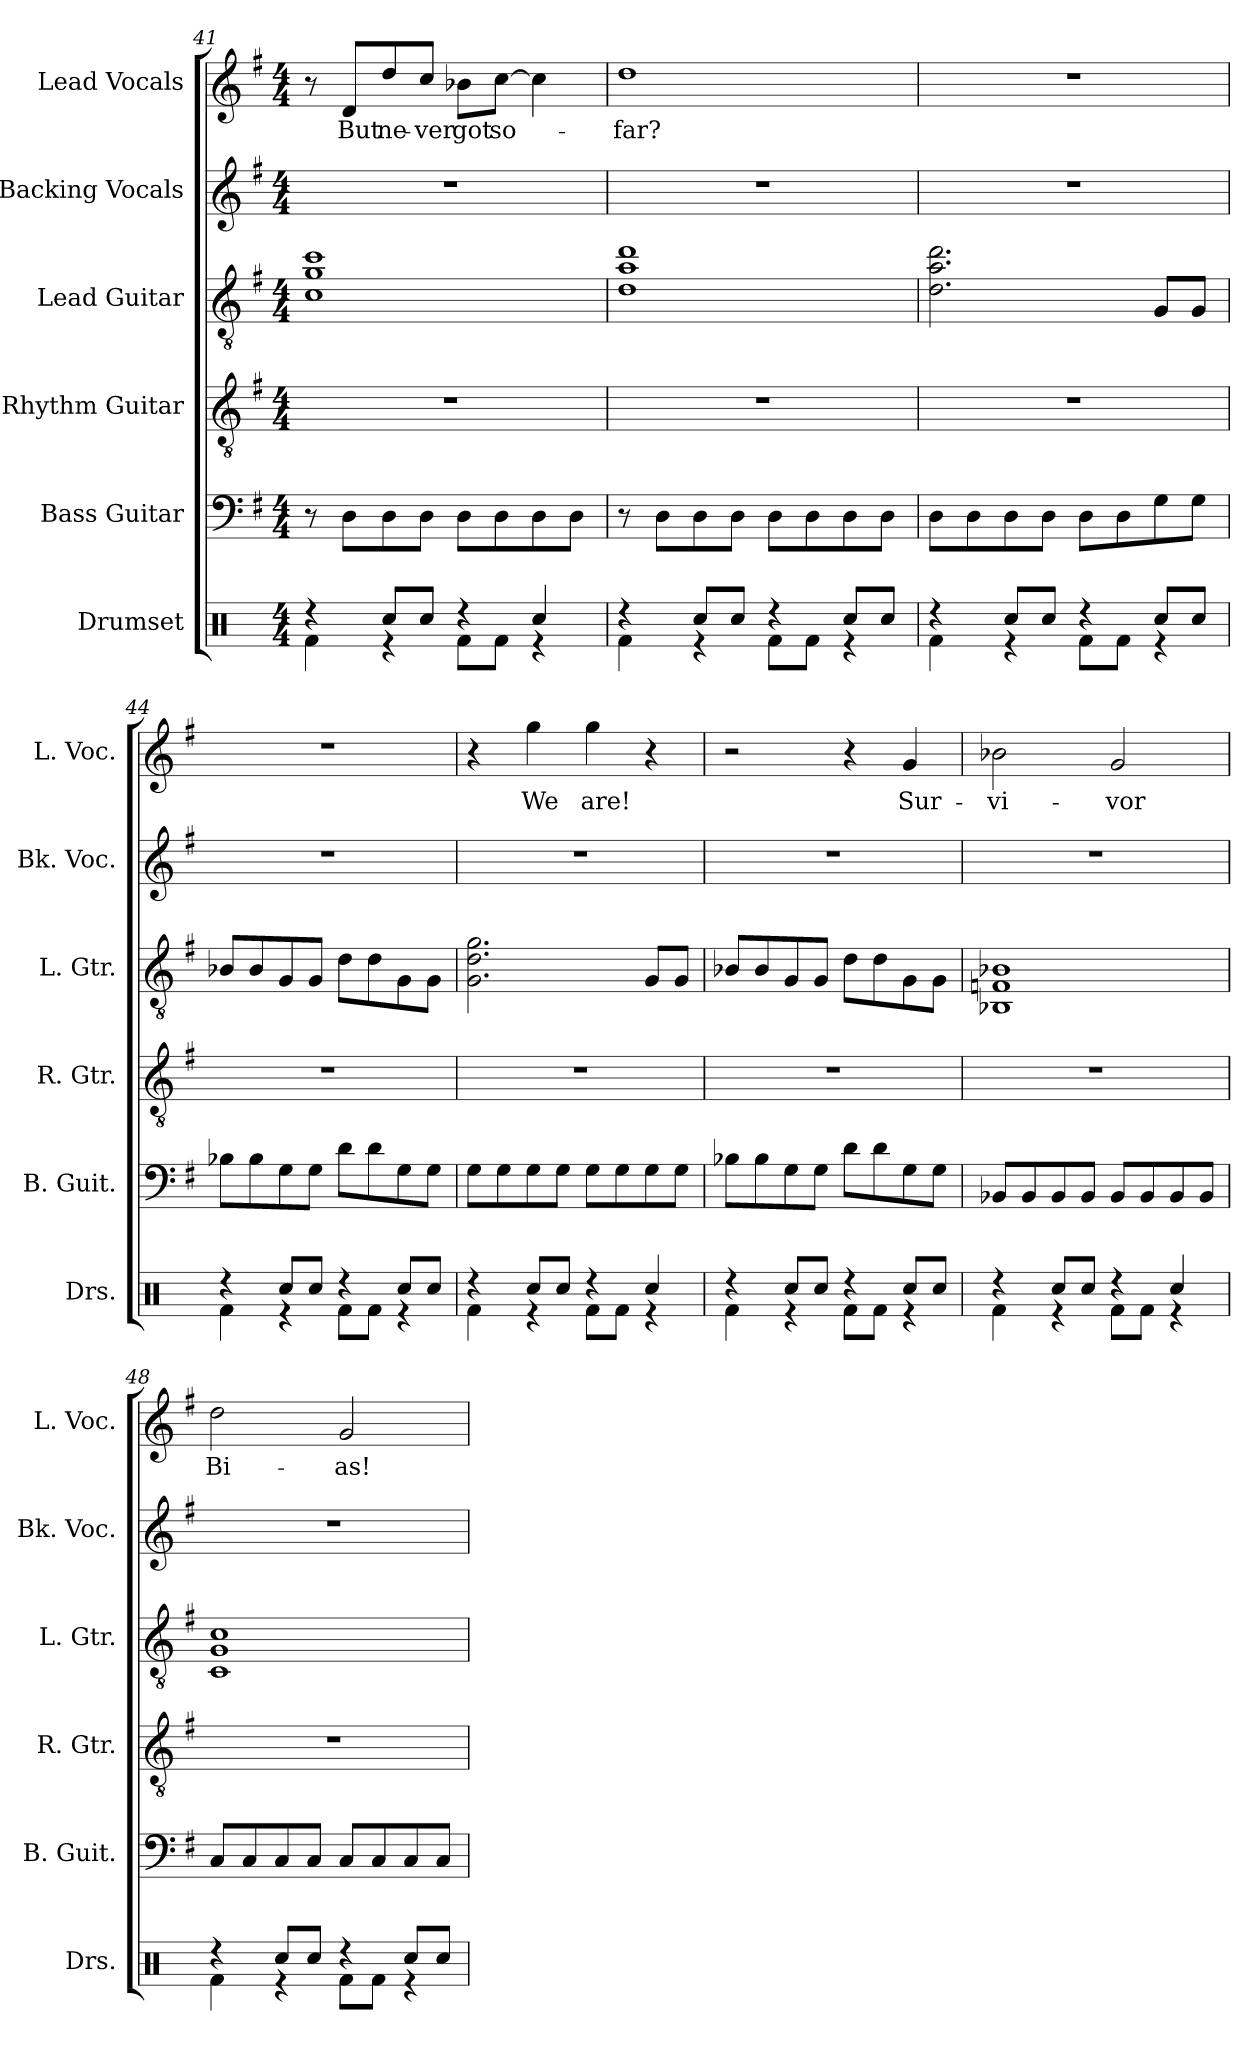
**kern	**kern	**kern	**kern	**kern	**kern	**text
*part6	*part5	*part4	*part3	*part2	*part1	*part1
*staff6	*staff5	*staff4	*staff3	*staff2	*staff1	*staff1
*I"Drumset	*I"Bass Guitar	*I"Rhythm Guitar	*I"Lead Guitar	*I"Backing Vocals	*I"Lead Vocals	*
*I'Drs.	*I'B. Guit.	*I'R. Gtr.	*I'L. Gtr.	*I'Bk. Voc.	*I'L. Voc.	*
!!LO:PB:g=z
*clefX	*clefF4	*clefGv2	*clefGv2	*clefG2	*clefG2	*
*	*ITrd7c12	*	*	*	*	*
*k[]	*k[f#]	*k[f#]	*k[f#]	*k[f#]	*k[f#]	*
*M4/4	*M4/4	*M4/4	*M4/4	*M4/4	*M4/4	*
=41	=41	=41	=41	=41	=41	=41
*^	*	*	*	*	*	*
4r	4Rf\	8r	1r	1c 1g 1cc	1r	8r	.
!	!	!	!	!	!	!	!LO:LY:b
.	.	8DD\L	.	.	.	8d/L	But
!	!	!	!	!	!	!	!LO:LY:b
8Rcc/L	4r	8DD\	.	.	.	8dd/	ne-
!	!	!	!	!	!	!	!LO:LY:b
8Rcc/J	.	8DD\J	.	.	.	8cc/J	-ver
!	!	!	!	!	!	!	!LO:LY:b
4r	8Rf\L	8DD\L	.	.	.	8b-X\L	got
!	!	!	!	!	!	!	!LO:LY:b
.	8Rf\J	8DD\	.	.	.	[8cc\J	so-
4Rcc/	4r	8DD\	.	.	.	4cc\]	.
.	.	8DD\J	.	.	.	.	.
=42	=42	=42	=42	=42	=42	=42	=42
!	!	!	!	!	!	!	!LO:LY:b
4r	4Rf\	8r	1r	1d 1a 1dd	1r	1dd	-far?
.	.	8DD\L	.	.	.	.	.
8Rcc/L	4r	8DD\	.	.	.	.	.
8Rcc/J	.	8DD\J	.	.	.	.	.
4r	8Rf\L	8DD\L	.	.	.	.	.
.	8Rf\J	8DD\	.	.	.	.	.
8Rcc/L	4r	8DD\	.	.	.	.	.
8Rcc/J	.	8DD\J	.	.	.	.	.
=43	=43	=43	=43	=43	=43	=43	=43
4r	4Rf\	8DD\L	1r	2.d\ 2.a\ 2.dd\	1r	1r	.
.	.	8DD\	.	.	.	.	.
8Rcc/L	4r	8DD\	.	.	.	.	.
8Rcc/J	.	8DD\J	.	.	.	.	.
4r	8Rf\L	8DD\L	.	.	.	.	.
.	8Rf\J	8DD\	.	.	.	.	.
8Rcc/L	4r	8GG\	.	8G/L	.	.	.
8Rcc/J	.	8GG\J	.	8G/J	.	.	.
=44	=44	=44	=44	=44	=44	=44	=44
4r	4Rf\	8BB-X\L	1r	8B-X/L	1r	1r	.
.	.	8BB-\	.	8B-/	.	.	.
8Rcc/L	4r	8GG\	.	8G/	.	.	.
8Rcc/J	.	8GG\J	.	8G/J	.	.	.
4r	8Rf\L	8D\L	.	8d\L	.	.	.
.	8Rf\J	8D\	.	8d\	.	.	.
8Rcc/L	4r	8GG\	.	8G\	.	.	.
8Rcc/J	.	8GG\J	.	8G\J	.	.	.
!!LO:LB:g=z
=45	=45	=45	=45	=45	=45	=45	=45
4r	4Rf\	8GG\L	1r	2.G\ 2.d\ 2.g\	1r	4r	.
.	.	8GG\	.	.	.	.	.
!	!	!	!	!	!	!	!LO:LY:b
8Rcc/L	4r	8GG\	.	.	.	4gg\	We
8Rcc/J	.	8GG\J	.	.	.	.	.
!	!	!	!	!	!	!	!LO:LY:b
4r	8Rf\L	8GG\L	.	.	.	4gg\	are!
.	8Rf\J	8GG\	.	.	.	.	.
4Rcc/	4r	8GG\	.	8G/L	.	4r	.
.	.	8GG\J	.	8G/J	.	.	.
=46	=46	=46	=46	=46	=46	=46	=46
4r	4Rf\	8BB-X\L	1r	8B-X/L	1r	2r	.
.	.	8BB-\	.	8B-/	.	.	.
8Rcc/L	4r	8GG\	.	8G/	.	.	.
8Rcc/J	.	8GG\J	.	8G/J	.	.	.
4r	8Rf\L	8D\L	.	8d\L	.	4r	.
.	8Rf\J	8D\	.	8d\	.	.	.
!	!	!	!	!	!	!	!LO:LY:b
8Rcc/L	4r	8GG\	.	8G\	.	4g/	Sur-
8Rcc/J	.	8GG\J	.	8G\J	.	.	.
=47	=47	=47	=47	=47	=47	=47	=47
!	!	!	!	!	!	!	!LO:LY:b
4r	4Rf\	8BBB-X/L	1r	1BB-X 1Fn 1B-X	1r	2b-X\	-vi-
.	.	8BBB-/	.	.	.	.	.
8Rcc/L	4r	8BBB-/	.	.	.	.	.
8Rcc/J	.	8BBB-/J	.	.	.	.	.
!	!	!	!	!	!	!	!LO:LY:b
4r	8Rf\L	8BBB-/L	.	.	.	2g/	-vor
.	8Rf\J	8BBB-/	.	.	.	.	.
4Rcc/	4r	8BBB-/	.	.	.	.	.
.	.	8BBB-/J	.	.	.	.	.
=48	=48	=48	=48	=48	=48	=48	=48
!	!	!	!	!	!	!	!LO:LY:b
4r	4Rf\	8CC/L	1r	1C 1G 1c	1r	2dd\	Bi-
.	.	8CC/	.	.	.	.	.
8Rcc/L	4r	8CC/	.	.	.	.	.
8Rcc/J	.	8CC/J	.	.	.	.	.
!	!	!	!	!	!	!	!LO:LY:b
4r	8Rf\L	8CC/L	.	.	.	2g/	-as!
.	8Rf\J	8CC/	.	.	.	.	.
8Rcc/L	4r	8CC/	.	.	.	.	.
8Rcc/J	.	8CC/J	.	.	.	.	.
*v	*v	*	*	*	*	*	*
=	=	=	=	=	=	=
*-	*-	*-	*-	*-	*-	*-
